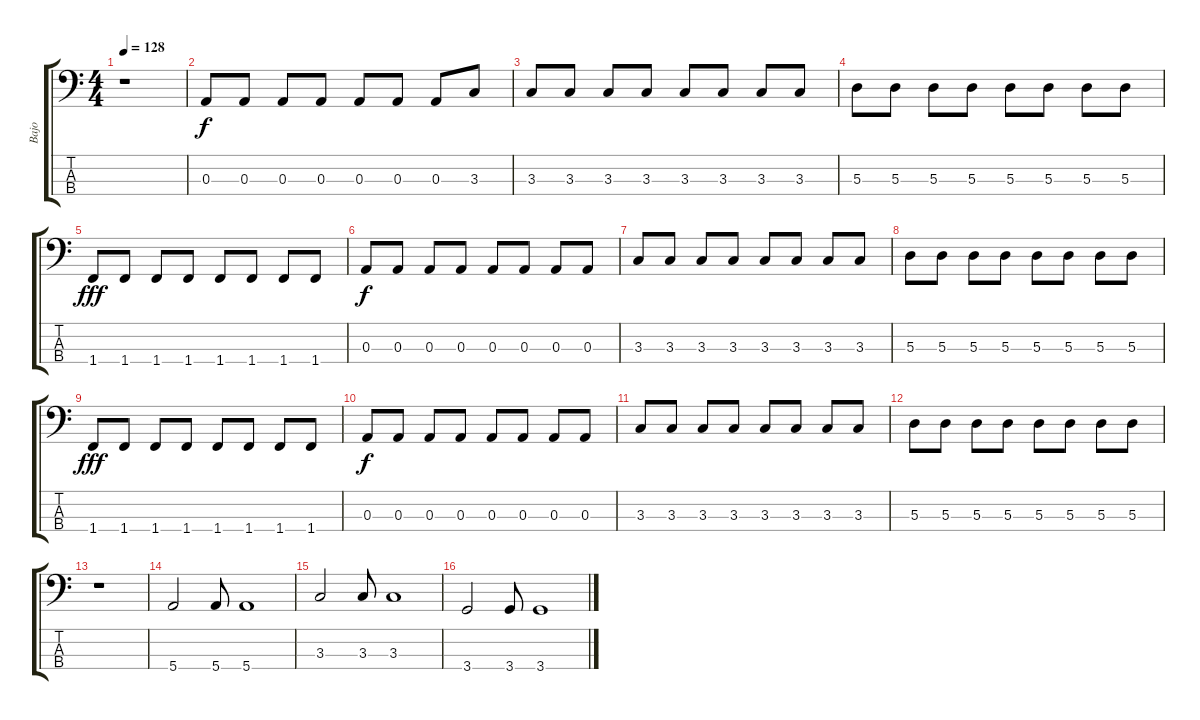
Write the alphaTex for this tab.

\track ("Bajo" "Bajo") {instrument electricbassfinger}
\staff {score tabs}
\tuning (G2 D2 A1 E1) {hide}
\ts (4 4)
\tempo 128
\clef f4
\ks c
r.1{dy f} |
0.3.8 0.3.8 0.3.8 0.3.8 0.3.8 0.3.8 0.3.8 3.3.8 |
3.3.8 3.3.8 3.3.8 3.3.8 3.3.8 3.3.8 3.3.8 3.3.8 |
5.3.8 5.3.8 5.3.8 5.3.8 5.3.8 5.3.8 5.3.8 5.3.8 |
1.4.8{dy fff} 1.4.8 1.4.8 1.4.8 1.4.8 1.4.8 1.4.8 1.4.8 |
0.3.8{dy f} 0.3.8 0.3.8 0.3.8 0.3.8 0.3.8 0.3.8 0.3.8 |
3.3.8 3.3.8 3.3.8 3.3.8 3.3.8 3.3.8 3.3.8 3.3.8 |
5.3.8 5.3.8 5.3.8 5.3.8 5.3.8 5.3.8 5.3.8 5.3.8 |
1.4.8{dy fff} 1.4.8 1.4.8 1.4.8 1.4.8 1.4.8 1.4.8 1.4.8 |
0.3.8{dy f} 0.3.8 0.3.8 0.3.8 0.3.8 0.3.8 0.3.8 0.3.8 |
3.3.8 3.3.8 3.3.8 3.3.8 3.3.8 3.3.8 3.3.8 3.3.8 |
5.3.8 5.3.8 5.3.8 5.3.8 5.3.8 5.3.8 5.3.8 5.3.8 |
r.1 |
5.4.2 5.4.8 5.4.1 |
3.3.2 3.3.8 3.3.1 |
3.4.2 3.4.8 3.4.1
